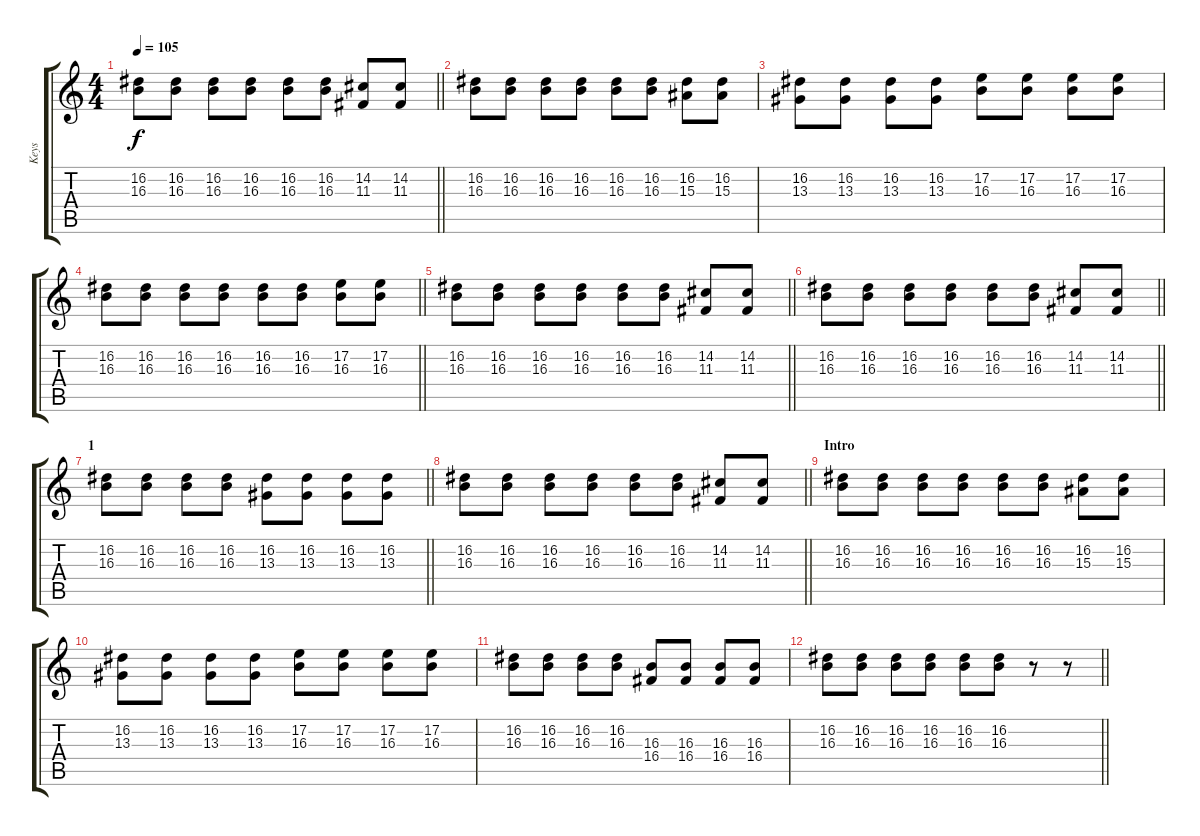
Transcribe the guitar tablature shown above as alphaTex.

\track ("Keys" "Keys") {instrument electricgrandpiano}
\staff {score tabs}
\tuning (E4 B3 G3 D3 A2 E2) {hide}
\ts (4 4)
\tempo 105
\clef g2
\barLineRight lightlight
\ks c
(16.2 16.3).8{dy f} (16.2 16.3).8 (16.2 16.3).8 (16.2 16.3).8 (16.2 16.3).8 (16.2 16.3).8 (14.2 11.3).8 (14.2 11.3).8 |
(16.2 16.3).8 (16.2 16.3).8 (16.2 16.3).8 (16.2 16.3).8 (16.2 16.3).8 (16.2 16.3).8 (16.2 15.3).8 (16.2 15.3).8 |
(16.2 13.3).8 (16.2 13.3).8 (16.2 13.3).8 (16.2 13.3).8 (17.2 16.3).8 (17.2 16.3).8 (17.2 16.3).8 (17.2 16.3).8 |
\barLineRight lightlight
(16.2 16.3).8 (16.2 16.3).8 (16.2 16.3).8 (16.2 16.3).8 (16.2 16.3).8 (16.2 16.3).8 (17.2 16.3).8 (17.2 16.3).8 |
\barLineRight lightlight
(16.2 16.3).8 (16.2 16.3).8 (16.2 16.3).8 (16.2 16.3).8 (16.2 16.3).8 (16.2 16.3).8 (14.2 11.3).8 (14.2 11.3).8 |
\barLineRight lightlight
(16.2 16.3).8 (16.2 16.3).8 (16.2 16.3).8 (16.2 16.3).8 (16.2 16.3).8 (16.2 16.3).8 (14.2 11.3).8 (14.2 11.3).8 |
\section ("" "1")
\barLineRight lightlight
(16.2 16.3).8 (16.2 16.3).8 (16.2 16.3).8 (16.2 16.3).8 (16.2 13.3).8 (16.2 13.3).8 (16.2 13.3).8 (16.2 13.3).8 |
\barLineRight lightlight
(16.2 16.3).8 (16.2 16.3).8 (16.2 16.3).8 (16.2 16.3).8 (16.2 16.3).8 (16.2 16.3).8 (14.2 11.3).8 (14.2 11.3).8 |
\section ("" "Intro")
(16.2 16.3).8 (16.2 16.3).8 (16.2 16.3).8 (16.2 16.3).8 (16.2 16.3).8 (16.2 16.3).8 (16.2 15.3).8 (16.2 15.3).8 |
(16.2 13.3).8 (16.2 13.3).8 (16.2 13.3).8 (16.2 13.3).8 (17.2 16.3).8 (17.2 16.3).8 (17.2 16.3).8 (17.2 16.3).8 |
(16.2 16.3).8 (16.2 16.3).8 (16.2 16.3).8 (16.2 16.3).8 (16.3 16.4).8 (16.3 16.4).8 (16.3 16.4).8 (16.3 16.4).8 |
\barLineRight lightlight
(16.2 16.3).8 (16.2 16.3).8 (16.2 16.3).8 (16.2 16.3).8 (16.2 16.3).8 (16.2 16.3).8 r.8 r.8
